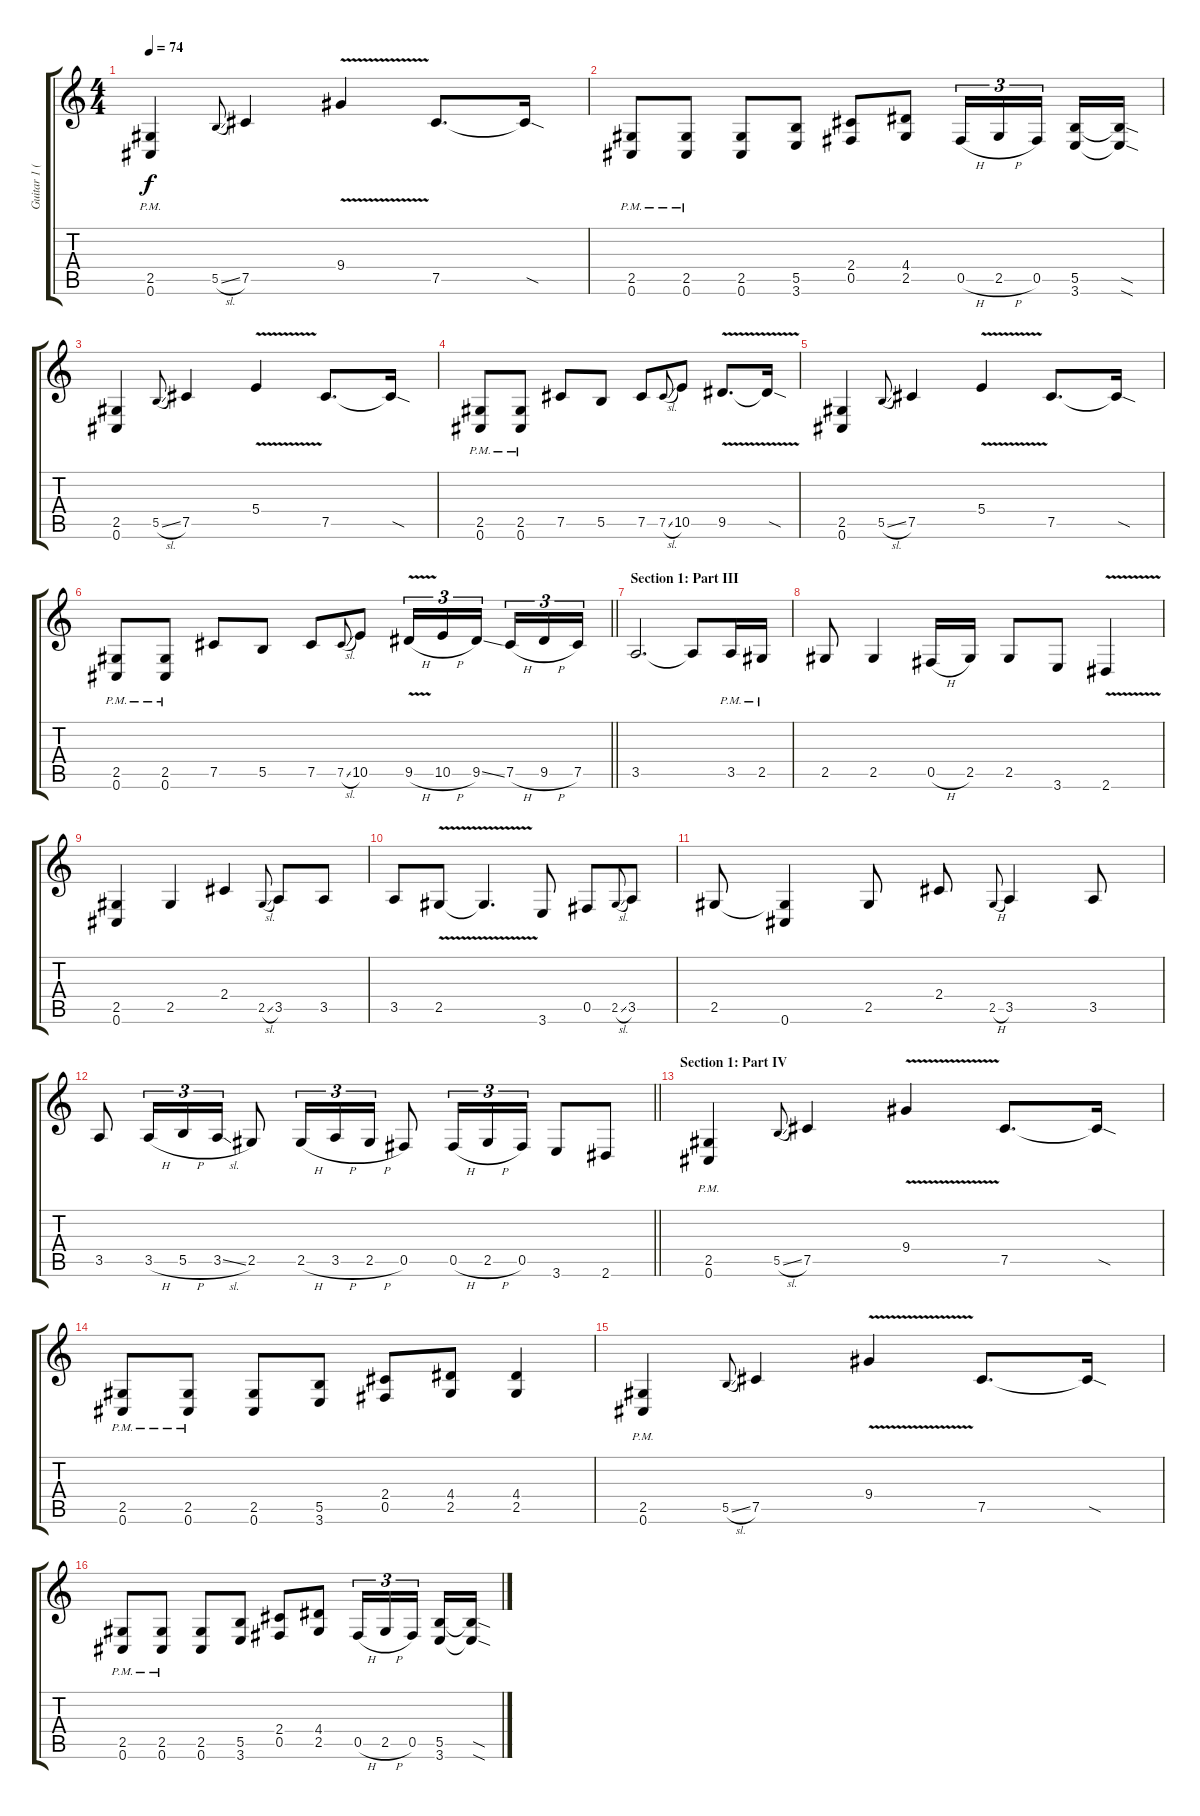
\track ("Guitar 1 (Distortion)" "Guitar 1 (") {instrument distortionguitar}
\staff {score tabs}
\tuning (Db4 Ab3 E3 B2 Gb2 Db2) {hide}
\ts (4 4)
\tempo 74
\clef g2
\ks c
(2.5{pm} 0.6{pm}).4{dy f} 5.5{sl}.8{gr onbeat} 7.5.4 9.4{v}.4 7.5.8{d} 7.5{sod t}.16 |
(2.5{pm} 0.6{pm}).8 (2.5{pm} 0.6{pm}).8 (2.5 0.6).8 (5.5 3.6).8 (2.4 0.5).8 (4.4 2.5).8 0.5{h}.16{tu (3 2)} 2.5{h}.16{tu (3 2)} 0.5.16{tu (3 2) beam splitsecondary} (5.5 3.6).16 (5.5{sod t} 3.6{sod t}).16 |
(2.5 0.6).4 5.5{sl}.8{gr onbeat} 7.5.4 5.4{v}.4 7.5.8{d} 7.5{sod t}.16 |
(2.5{pm} 0.6{pm}).8 (2.5{pm} 0.6{pm}).8 7.5.8 5.5.8 7.5.8 7.5{sl}.8{gr onbeat} 10.5.8 9.5{v}.8{d} 9.5{sod t}.16 |
(2.5 0.6).4 5.5{sl}.8{gr onbeat} 7.5.4 5.4{v}.4 7.5.8{d} 7.5{sod t}.16 |
\barLineRight lightlight
(2.5{pm} 0.6{pm}).8 (2.5{pm} 0.6{pm}).8 7.5.8 5.5.8 7.5.8 7.5{sl}.8{gr onbeat} 10.5.8 9.5{v h}.16{tu (3 2)} 10.5{h}.16{tu (3 2)} 9.5{ss}.16{tu (3 2) beam splitsecondary} 7.5{h}.16{tu (3 2)} 9.5{h}.16{tu (3 2)} 7.5.16{tu (3 2)} |
\section ("" "Section 1: Part III")
3.5.2{d balance 4} 3.5{t}.8 3.5{pm}.16 2.5{pm}.16 |
2.5.8 2.5.4 0.5{h}.16 2.5.16 2.5.8 3.6.8 2.6{v}.4 |
(2.5 0.6).4 2.5.4 2.4.4 2.5{sl}.8{gr onbeat} 3.5.8 3.5.8 |
3.5.8 2.5{v}.8 2.5{t}.4{d} 3.6.8 0.5.8 2.5{sl}.8{gr onbeat} 3.5.8 |
2.5.8 (2.5{t} 0.6).4 2.5.8 2.4.8 2.5{h}.8{gr onbeat} 3.5.4 3.5.8 |
\barLineRight lightlight
3.5.8 3.5{h}.16{tu (3 2)} 5.5{h}.16{tu (3 2)} 3.5{sl}.16{tu (3 2)} 2.5.8 2.5{h}.16{tu (3 2)} 3.5{h}.16{tu (3 2)} 2.5{h}.16{tu (3 2)} 0.5.8 0.5{h}.16{tu (3 2)} 2.5{h}.16{tu (3 2)} 0.5.16{tu (3 2)} 3.6.8 2.6.8 |
\section ("" "Section 1: Part IV")
(2.5{pm} 0.6{pm}).4{balance 8} 5.5{sl}.8{gr onbeat} 7.5.4 9.4{v}.4 7.5.8{d} 7.5{sod t}.16 |
(2.5{pm} 0.6{pm}).8 (2.5{pm} 0.6{pm}).8 (2.5 0.6).8 (5.5 3.6).8 (2.4 0.5).8 (4.4 2.5).8 (4.4 2.5).4 |
(2.5{pm} 0.6{pm}).4 5.5{sl}.8{gr onbeat} 7.5.4 9.4{v}.4 7.5.8{d} 7.5{sod t}.16 |
(2.5{pm} 0.6{pm}).8 (2.5{pm} 0.6{pm}).8 (2.5 0.6).8 (5.5 3.6).8 (2.4 0.5).8 (4.4 2.5).8 0.5{h}.16{tu (3 2)} 2.5{h}.16{tu (3 2)} 0.5.16{tu (3 2) beam splitsecondary} (5.5 3.6).16 (5.5{sod t} 3.6{sod t}).16
